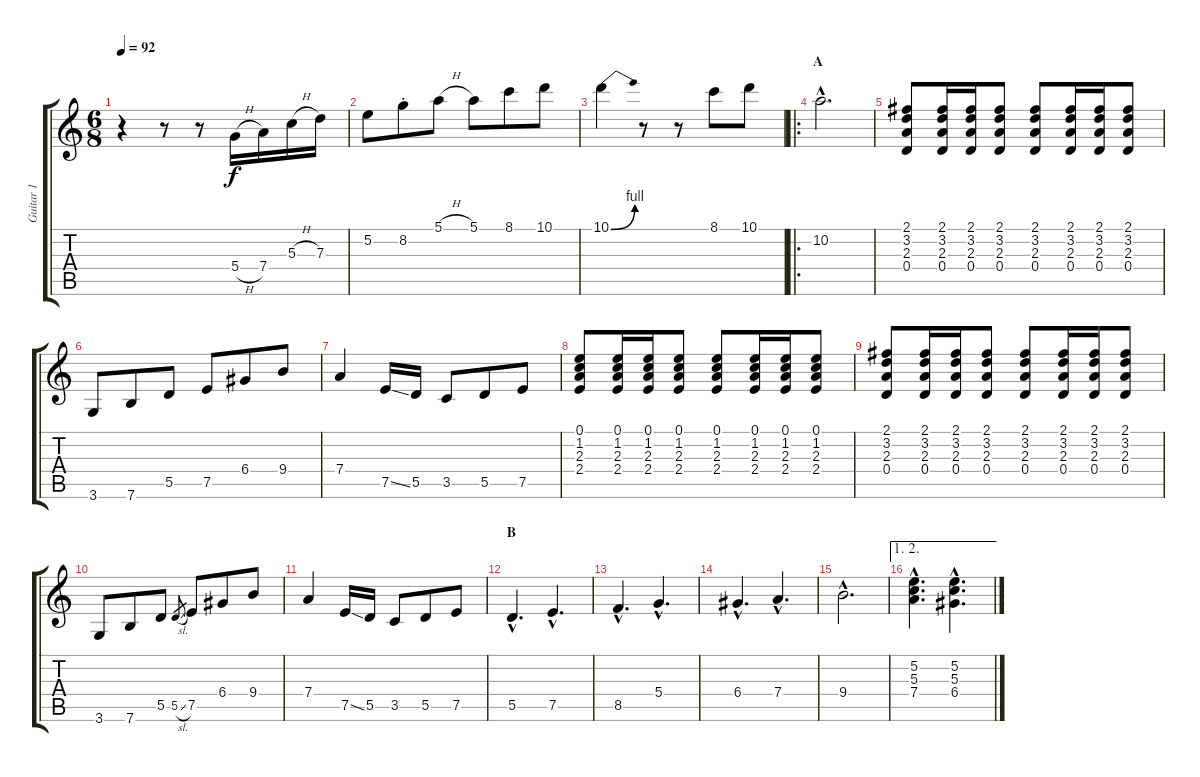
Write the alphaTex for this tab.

\track ("Guitar 1" "Guitar 1") {instrument overdrivenguitar}
\staff {score tabs}
\tuning (E4 B3 G3 D3 A2 E2) {hide}
\ts (6 8)
\tempo 92
\clef g2
\ks c
r.4{dy f instrument overdrivenguitar} r.8 r.8 5.4{h}.16 7.4.16 5.3{h}.16 7.3.16 |
5.2.8 8.2{st}.8 5.1{h}.8 5.1.8 8.1.8 10.1.8 |
10.1{be (bend 0 0 60 4)}.4 r.8 r.8 8.1.8 10.1.8 |
\ro
\section ("" "A")
10.2{hac}.2{d} |
(2.1 3.2 2.3 0.4).8{volume 11 instrument electricguitarclean} (2.1 3.2 2.3 0.4).16 (2.1 3.2 2.3 0.4).16 (2.1 3.2 2.3 0.4).8 (2.1 3.2 2.3 0.4).8 (2.1 3.2 2.3 0.4).16 (2.1 3.2 2.3 0.4).16 (2.1 3.2 2.3 0.4).8 |
3.6.8{volume 16 instrument electricguitarclean} 7.6.8 5.5.8 7.5.8 6.4.8 9.4.8 |
7.4.4 7.5{ss}.16 5.5.16 3.5.8 5.5.8 7.5.8 |
(0.1 1.2 2.3 2.4).8{volume 12 instrument electricguitarclean} (0.1 1.2 2.3 2.4).16 (0.1 1.2 2.3 2.4).16 (0.1 1.2 2.3 2.4).8 (0.1 1.2 2.3 2.4).8 (0.1 1.2 2.3 2.4).16 (0.1 1.2 2.3 2.4).16 (0.1 1.2 2.3 2.4).8 |
(2.1 3.2 2.3 0.4).8 (2.1 3.2 2.3 0.4).16 (2.1 3.2 2.3 0.4).16 (2.1 3.2 2.3 0.4).8 (2.1 3.2 2.3 0.4).8 (2.1 3.2 2.3 0.4).16 (2.1 3.2 2.3 0.4).16 (2.1 3.2 2.3 0.4).8 |
3.6.8{volume 16 instrument electricguitarclean} 7.6.8 5.5.8 5.5{sl}.8{gr} 7.5.8 6.4.8 9.4.8 |
7.4.4 7.5{ss}.16 5.5.16 3.5.8 5.5.8 7.5.8 |
\section ("" "B")
5.5{hac}.4{d} 7.5{hac}.4{d} |
8.5{hac}.4{d} 5.4{hac}.4{d} |
6.4{hac}.4{d} 7.4{hac}.4{d} |
9.4{hac}.2{d} |
\ae (1 2)
(5.2{hac} 5.3{hac} 7.4{hac}).4{d} (5.2{hac} 5.3{hac} 6.4{hac}).4{d}
